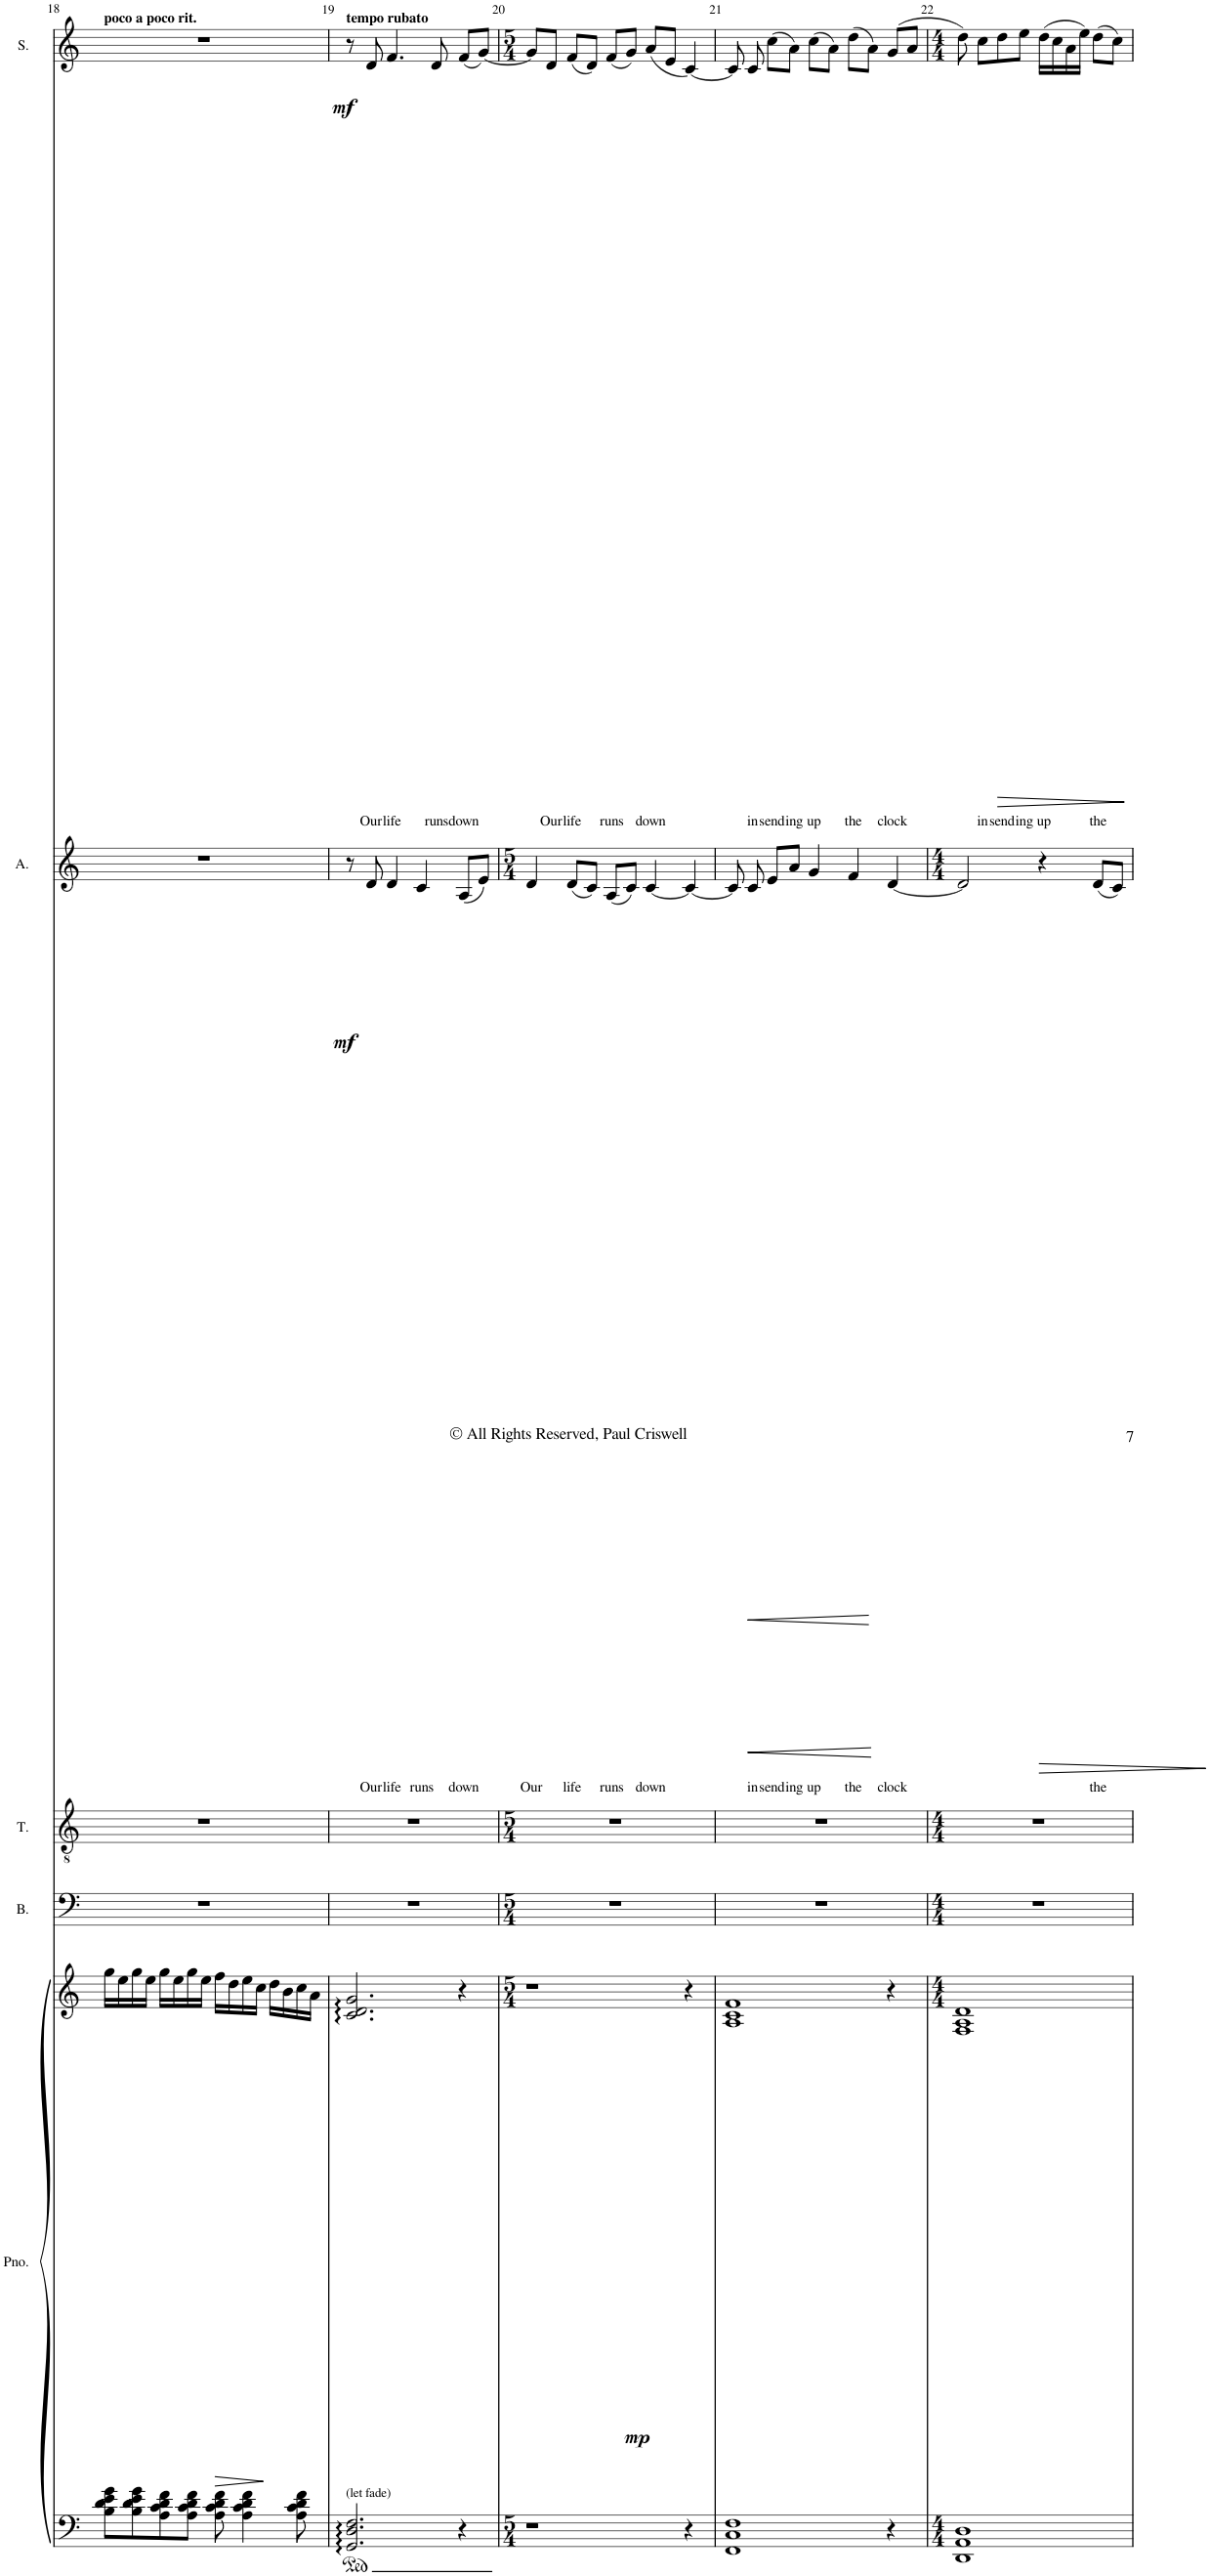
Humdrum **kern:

**kern	**kern	**dynam	**kern	**kern	**kern	**text	**dynam	**kern	**text	**dynam
*part5	*part5	*part5	*part4	*part3	*part2	*part2	*part2	*part1	*part1	*part1
*staff6	*staff5	*staff5/6	*staff4	*staff3	*staff2	*staff2	*staff2	*staff1	*staff1	*staff1
*I"Piano	*	*	*I"Bass	*I"Tenor	*I"Alto	*	*	*I"Soprano	*	*
*I'Pno.	*	*	*I'B.	*I'T.	*I'A.	*	*	*I'S.	*	*
!!LO:PB:g=z
*clefF4	*clefG2	*	*clefF4	*clefGv2	*clefG2	*	*	*clefG2	*	*
*k[]	*k[]	*	*k[]	*k[]	*k[]	*	*	*k[]	*	*
*M4/4	*M4/4	*	*M5/4	*M5/4	*M5/4	*	*	*M5/4	*	*
=18	=18	=18	=18	=18	=18	=18	=18	=18	=18	=18
!	!	!	!	!	!	!	!	!LO:TX:a:B:t=poco a poco rit.	!	!
8B\ 8d\ 8e\ 8g\L	16gg\LL	.	4%5r	4%5r	4%5r	.	.	4%5r	.	.
.	16ee\	.	.	.	.	.	.	.	.	.
8B\ 8d\ 8e\ 8g\	16gg\	.	.	.	.	.	.	.	.	.
.	16ee\JJ	.	.	.	.	.	.	.	.	.
8A\ 8c\ 8d\ 8f\	16gg\LL	.	.	.	.	.	.	.	.	.
.	16ee\	.	.	.	.	.	.	.	.	.
8A\ 8c\ 8d\ 8f\J	16gg\	.	.	.	.	.	.	.	.	.
.	16ee\JJ	.	.	.	.	.	.	.	.	.
!	!	!LO:HP:b	!	!	!	!	!	!	!	!
8A\ 8c\ 8d\ 8f\	16ff\LL	>	.	.	.	.	.	.	.	.
.	16dd\	.	.	.	.	.	.	.	.	.
4A\ 4c\ 4d\ 4f\	16ee\	.	.	.	.	.	.	.	.	.
.	16cc\JJ	.	.	.	.	.	.	.	.	.
.	16dd\LL	.	.	.	.	.	.	.	.	.
.	16b\	.	.	.	.	.	.	.	.	.
!	!	!LO:DY:b	!	!	!	!	!	!	!	!
8A\ 8c\ 8d\ 8f\	16cc\	mp	.	.	.	.	.	.	.	.
.	16a\JJ	.	.	.	.	.	.	.	.	.
4ryy	4ryy	]	.	.	.	.	.	.	.	.
=19	=19	=19	=19	=19	=19	=19	=19	=19	=19	=19
!	!	!	!	!	!	!	!	!LO:TX:a:B:t=tempo rubato	!	!
!LO:TX:a:t=(let fade)	!	!	!	!	!	!	!	!	!	!
!	!	!	!	!	!	!	!LO:DY:b	!	!	!LO:DY:b
2.GG/ 2.D/ 2.F/	2.c/ 2.d/ 2.g/	.	4%5r	4%5r	8r	.	mf	8r	.	mf
!	!	!	!	!	!	!LO:LY:b	!	!	!LO:LY:b	!
.	.	.	.	.	8d/	Our	.	8d/	Our	.
!	!	!	!	!	!	!LO:LY:b	!	!	!LO:LY:b	!
.	.	.	.	.	4d/	life	.	4.f/	life	.
!	!	!	!	!	!	!LO:LY:b	!	!	!	!
.	.	.	.	.	4c/	runs	.	.	.	.
!	!	!	!	!	!	!	!	!	!LO:LY:b	!
.	.	.	.	.	.	.	.	8d/	runs	.
!	!	!	!	!	!	!LO:LY:b	!	!	!LO:LY:b	!
4r	4r	.	.	.	(8A/L	down	.	(8f/L	down	.
.	.	.	.	.	8e/J)	.	.	[8g/J)	.	.
4ryy	4ryy	.	.	.	4ryy	.	.	4ryy	.	.
=20	=20	=20	=20	=20	=20	=20	=20	=20	=20	=20
*M5/4	*M5/4	*	*M5/4	*M5/4	*M5/4	*	*	*M5/4	*	*
!	!	!	!	!	!	!LO:LY:b	!	!	!	!
1r	1r	.	4%5r	4%5r	4d/	Our	.	8g/L]	.	.
!	!	!	!	!	!	!	!	!	!LO:LY:b	!
.	.	.	.	.	.	.	.	8d/J	Our	.
!	!	!	!	!	!	!LO:LY:b	!	!	!LO:LY:b	!
.	.	.	.	.	(8d/L	life	.	(8f/L	life	.
.	.	.	.	.	8c/J)	.	.	8d/J)	.	.
!	!	!	!	!	!	!LO:LY:b	!	!	!LO:LY:b	!
.	.	.	.	.	(8A/L	runs	.	(8f/L	runs	.
.	.	.	.	.	8c/J)	.	.	8g/J)	.	.
!	!	!	!	!	!	!LO:LY:b	!	!	!LO:LY:b	!
.	.	.	.	.	[4c/	down	.	(8a/L	down	.
.	.	.	.	.	.	.	.	8e/J	.	.
4r	4r	.	.	.	4c/_	.	.	[4c/)	.	.
=21	=21	=21	=21	=21	=21	=21	=21	=21	=21	=21
1FF 1C 1F	1A 1c 1f	.	4%5r	4%5r	8c/]	.	.	8c/]	.	.
!	!	!	!	!	!	!LO:LY:b	!LO:HP:b	!	!LO:LY:b	!
.	.	.	.	.	8c/	in	<	8c/	in	.
!	!	!	!	!	!	!LO:LY:b	!LO:HP:b	!	!LO:LY:b	!
.	.	.	.	.	8e/L	send-	<	(8cc\L	send-	.
!	!	!	!	!	!	!LO:LY:b	!	!	!LO:LY:b	!
.	.	.	.	.	8a/J	-ing	.	8a\J)	-ing	.
!	!	!	!	!	!	!LO:LY:b	!	!	!LO:LY:b	!
.	.	.	.	.	4g/	up	.	(8cc\L	up	.
.	.	.	.	.	.	.	.	8a\J)	.	.
!	!	!	!	!	!	!LO:LY:b	!	!	!LO:LY:b	!
.	.	.	.	.	4f/	the	.	(8dd\L	the	.
.	.	.	.	.	.	.	.	8a\J)	.	.
!	!	!	!	!	!	!LO:LY:b	!	!	!LO:LY:b	!
4r	4r	.	.	.	[4d/	clock	.	(8g/L	clock	.
.	.	.	.	.	.	.	.	8a/J	.	.
.	.	.	.	.	.	.	[ [	.	.	.
=22	=22	=22	=22	=22	=22	=22	=22	=22	=22	=22
*M4/4	*M4/4	*	*M4/4	*M4/4	*M4/4	*	*	*M4/4	*	*
1DD 1AA 1D	1F 1A 1d	.	1r	1r	2d/]	.	.	8dd\)	.	.
!	!	!	!	!	!	!	!	!	!LO:LY:b	!
.	.	.	.	.	.	.	.	8cc\L	in	.
!	!	!	!	!	!	!	!	!	!LO:LY:b	!LO:HP:b
.	.	.	.	.	.	.	.	8dd\	send-	>
!	!	!	!	!	!	!	!	!	!LO:LY:b	!
.	.	.	.	.	.	.	.	8ee\J	-ing	.
!	!	!	!	!	!	!	!LO:HP:b	!	!LO:LY:b	!
.	.	.	.	.	4r	.	>	(16dd\LL	up	.
.	.	.	.	.	.	.	.	16cc\	.	.
.	.	.	.	.	.	.	.	16a\	.	.
.	.	.	.	.	.	.	.	16ee\JJ)	.	.
!	!	!	!	!	!	!LO:LY:b	!	!	!LO:LY:b	!
.	.	.	.	.	(8d/L	the	.	(8dd\L	the	.
.	.	.	.	.	8c/J)	.	.	8cc\J)	.	.
.	.	.	.	.	.	.	]	.	.	]
=	=	=	=	=	=	=	=	=	=	=
*-	*-	*-	*-	*-	*-	*-	*-	*-	*-	*-
